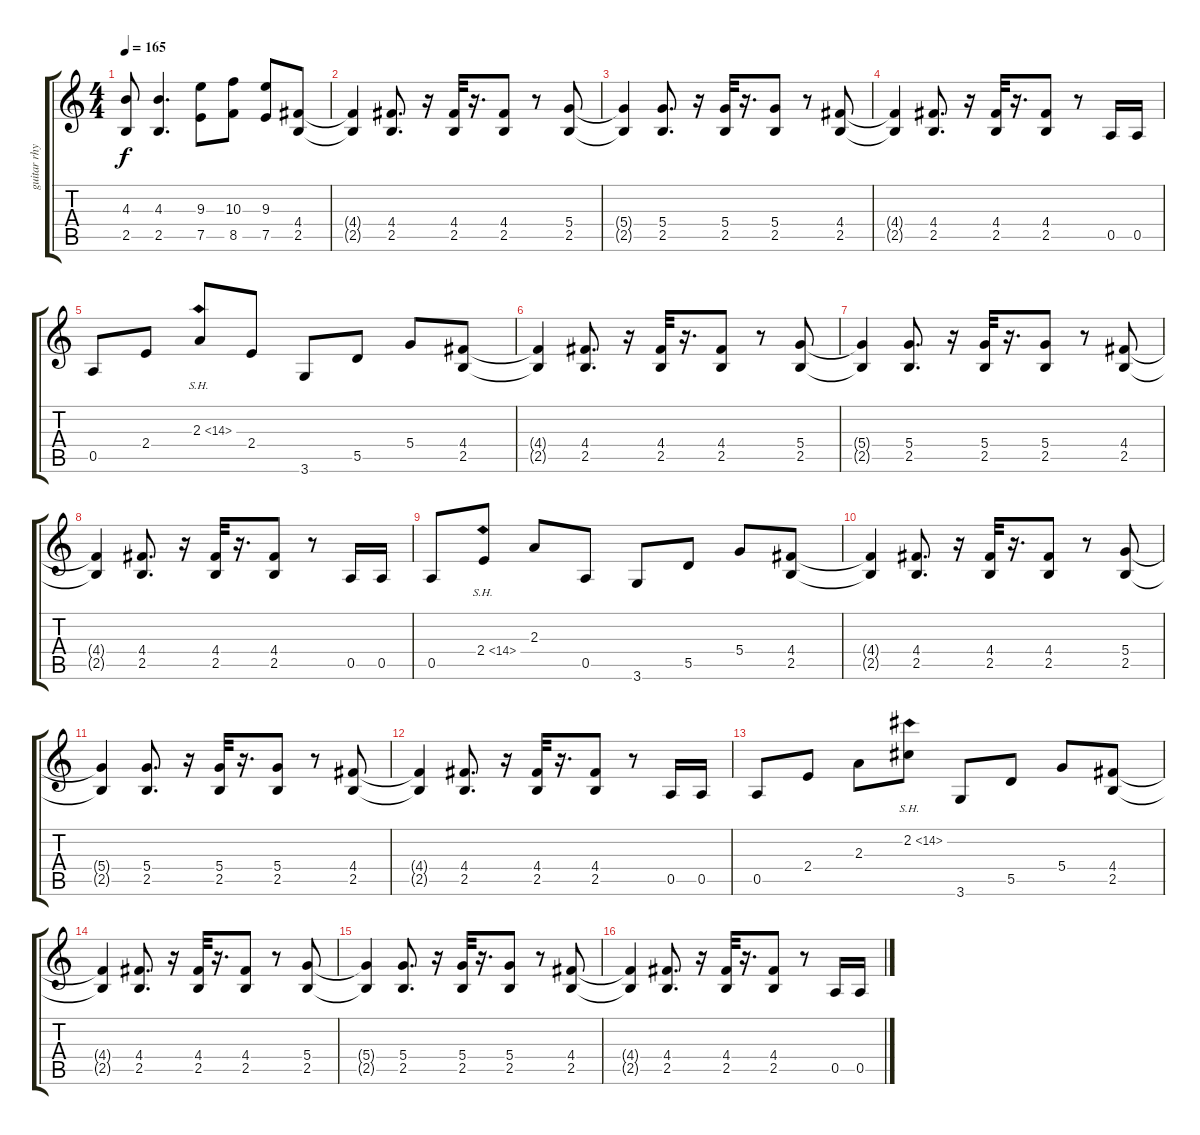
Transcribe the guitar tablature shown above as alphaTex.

\track ("guitar rhythm right" "guitar rhy") {instrument distortionguitar}
\staff {score tabs}
\tuning (E4 B3 G3 D3 A2 E2) {hide}
\ts (4 4)
\tempo 165
\clef g2
\ks c
(4.3{t} 2.5{t}).8{dy f} (4.3 2.5).4{d} (9.3 7.5).8 (10.3 8.5).8 (9.3 7.5).8 (4.4 2.5).8 |
(4.4{t} 2.5{t}).4 (4.4 2.5).8{d} r.16 (4.4 2.5).32 r.16{d} (4.4 2.5).8 r.8 (5.4 2.5).8 |
(5.4{t} 2.5{t}).4 (5.4 2.5).8{d} r.16 (5.4 2.5).32 r.16{d} (5.4 2.5).8 r.8 (4.4 2.5).8 |
(4.4{t} 2.5{t}).4 (4.4 2.5).8{d} r.16 (4.4 2.5).32 r.16{d} (4.4 2.5).8 r.8 0.5.16 0.5.16 |
0.5.8 2.4.8 2.3{sh 12}.8 2.4.8 3.6.8 5.5.8 5.4.8 (4.4 2.5).8 |
(4.4{t} 2.5{t}).4 (4.4 2.5).8{d} r.16 (4.4 2.5).32 r.16{d} (4.4 2.5).8 r.8 (5.4 2.5).8 |
(5.4{t} 2.5{t}).4 (5.4 2.5).8{d} r.16 (5.4 2.5).32 r.16{d} (5.4 2.5).8 r.8 (4.4 2.5).8 |
(4.4{t} 2.5{t}).4 (4.4 2.5).8{d} r.16 (4.4 2.5).32 r.16{d} (4.4 2.5).8 r.8 0.5.16 0.5.16 |
0.5.8 2.4{sh 12}.8 2.3.8 0.5.8 3.6.8 5.5.8 5.4.8 (4.4 2.5).8 |
(4.4{t} 2.5{t}).4 (4.4 2.5).8{d} r.16 (4.4 2.5).32 r.16{d} (4.4 2.5).8 r.8 (5.4 2.5).8 |
(5.4{t} 2.5{t}).4 (5.4 2.5).8{d} r.16 (5.4 2.5).32 r.16{d} (5.4 2.5).8 r.8 (4.4 2.5).8 |
(4.4{t} 2.5{t}).4 (4.4 2.5).8{d} r.16 (4.4 2.5).32 r.16{d} (4.4 2.5).8 r.8 0.5.16 0.5.16 |
0.5.8 2.4.8 2.3.8 2.2{sh 12}.8 3.6.8 5.5.8 5.4.8 (4.4 2.5).8 |
(4.4{t} 2.5{t}).4 (4.4 2.5).8{d} r.16 (4.4 2.5).32 r.16{d} (4.4 2.5).8 r.8 (5.4 2.5).8 |
(5.4{t} 2.5{t}).4 (5.4 2.5).8{d} r.16 (5.4 2.5).32 r.16{d} (5.4 2.5).8 r.8 (4.4 2.5).8 |
(4.4{t} 2.5{t}).4 (4.4 2.5).8{d} r.16 (4.4 2.5).32 r.16{d} (4.4 2.5).8 r.8 0.5.16 0.5.16
